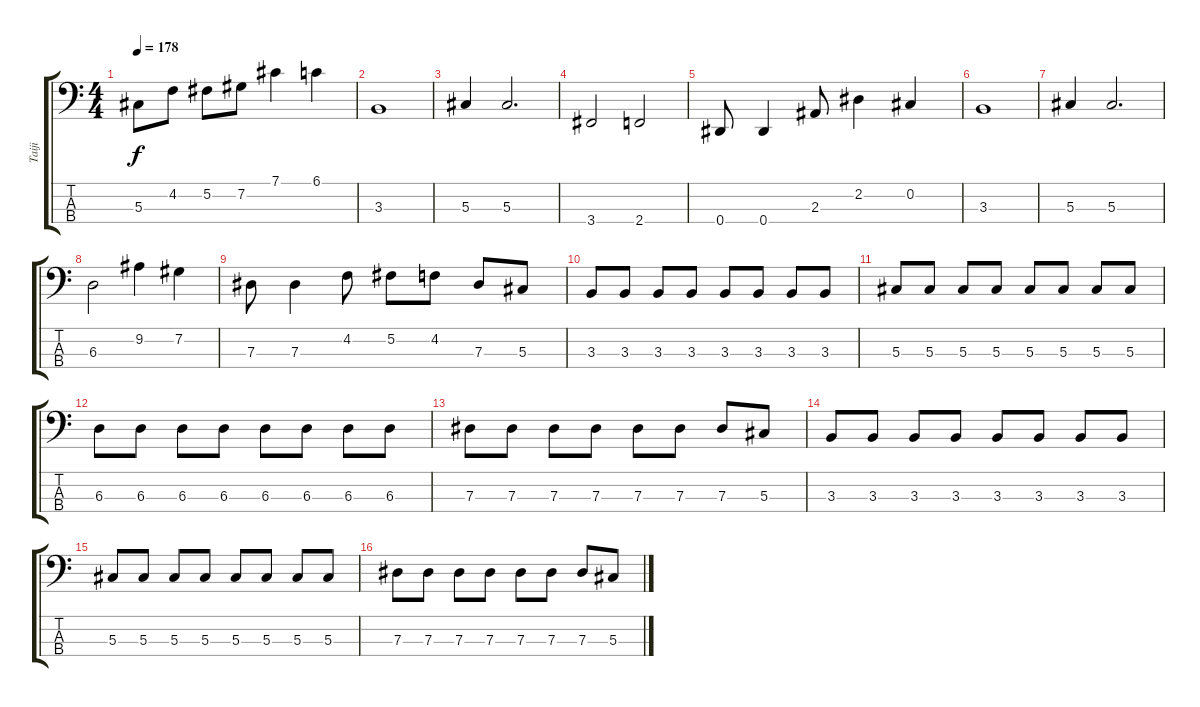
\track ("Taiji" "Taiji") {instrument electricbasspick}
\staff {score tabs}
\tuning (Gb2 Db2 Ab1 Eb1) {hide}
\ts (4 4)
\tempo 178
\clef f4
\ks c
5.3.8{dy f} 4.2.8 5.2.8 7.2.8 7.1.4 6.1.4 |
\section ("" "")
3.3.1 |
5.3.4 5.3.2{d} |
3.4.2 2.4.2 |
0.4.8 0.4.4 2.3.8 2.2.4 0.2.4 |
3.3.1 |
5.3.4 5.3.2{d} |
6.3.2 9.2.4 7.2.4 |
7.3.8 7.3.4 4.2.8 5.2.8 4.2.8 7.3.8 5.3.8 |
3.3.8 3.3.8 3.3.8 3.3.8 3.3.8 3.3.8 3.3.8 3.3.8 |
5.3.8 5.3.8 5.3.8 5.3.8 5.3.8 5.3.8 5.3.8 5.3.8 |
6.3.8 6.3.8 6.3.8 6.3.8 6.3.8 6.3.8 6.3.8 6.3.8 |
7.3.8 7.3.8 7.3.8 7.3.8 7.3.8 7.3.8 7.3.8 5.3.8 |
3.3.8 3.3.8 3.3.8 3.3.8 3.3.8 3.3.8 3.3.8 3.3.8 |
5.3.8 5.3.8 5.3.8 5.3.8 5.3.8 5.3.8 5.3.8 5.3.8 |
7.3.8 7.3.8 7.3.8 7.3.8 7.3.8 7.3.8 7.3.8 5.3.8
